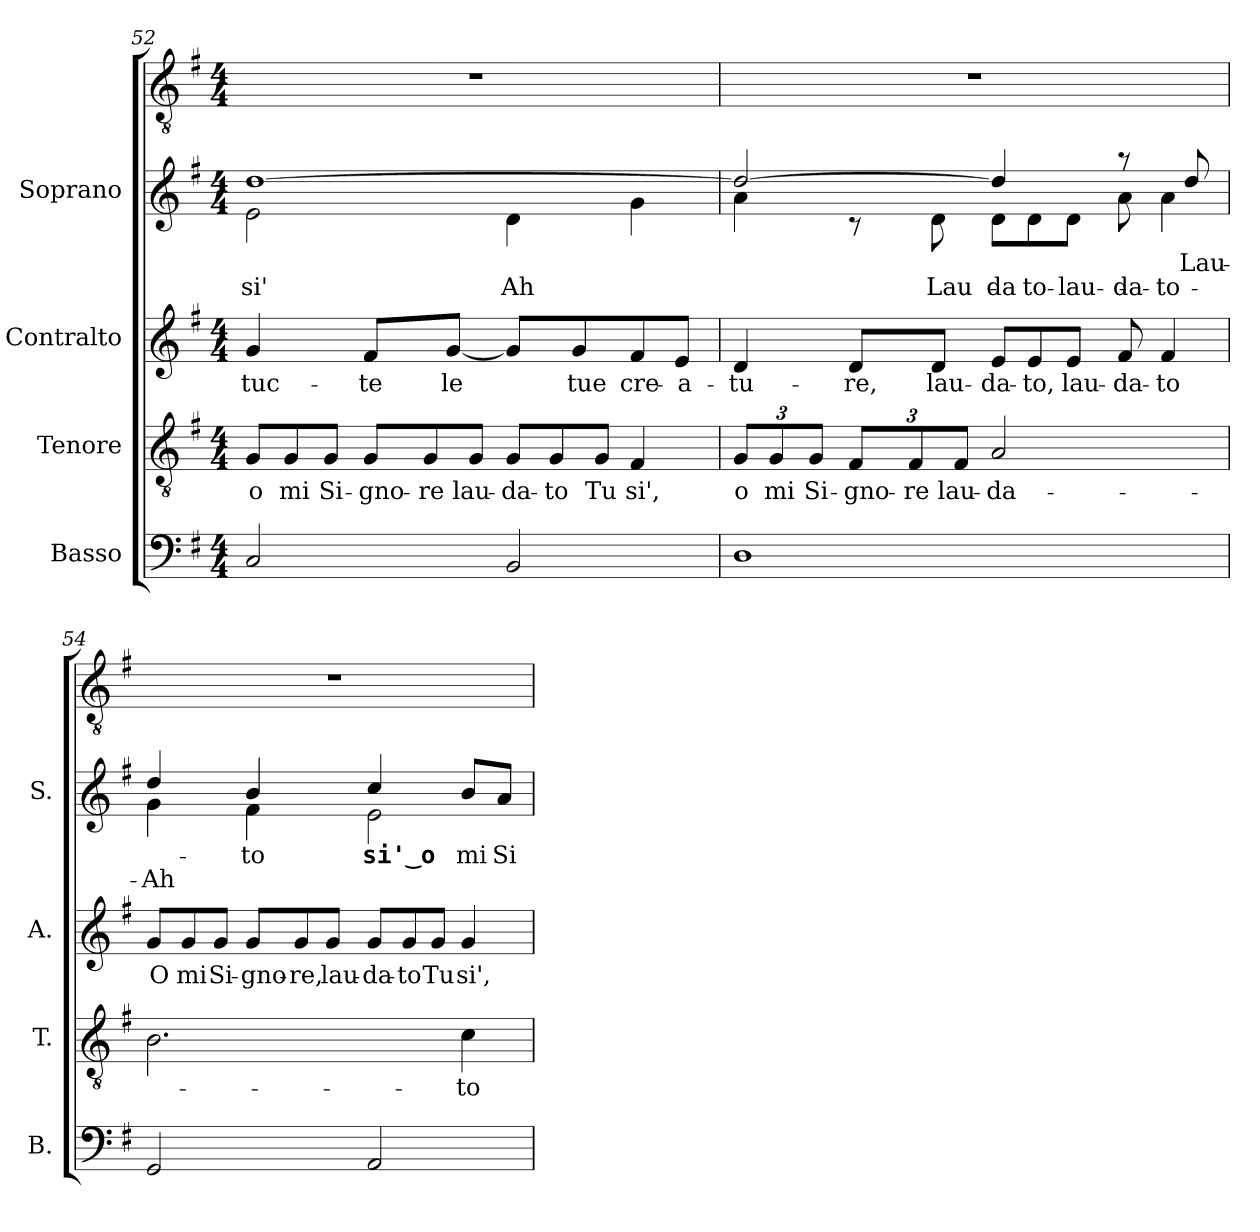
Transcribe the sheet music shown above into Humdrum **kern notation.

**kern	**kern	**text	**kern	**text	**kern	**text	**text	**kern
*part5	*part4	*part4	*part3	*part3	*part2	*part2	*part2	*part1
*staff5	*staff4	*staff4	*staff3	*staff3	*staff2	*staff2	*staff2	*staff1
*I"Basso	*I"Tenore	*	*I"Contralto	*	*I"Soprano	*	*	*
*I'B.	*I'T.	*	*I'A.	*	*I'S.	*	*	*
*clefF4	*clefGv2	*	*clefG2	*	*clefG2	*	*	*clefGv2
*k[f#]	*k[f#]	*	*k[f#]	*	*k[f#]	*	*	*k[f#]
*e:	*e:	*	*e:	*	*e:	*	*	*e:
*M4/4	*M4/4	*	*M4/4	*	*M4/4	*	*	*M4/4
*	*Xtuplet	*	*	*	*	*	*	*
=52	=52	=52	=52	=52	=52	=52	=52	=52
!	!	!LO:LY:b	!	!	!	!	!	!
!	!	!	!	!LO:LY:b	!	!	!	!
!	!	!	!	!	!	!LO:LY:b	!	!
*	*	*	*	*	*^	*	*	*
!	!	!	!	!	!	!	!	!LO:LY:b	!
2C/	12G/L	o	4g/	tuc-	[>1dd	2e\	.	si'	1r
!	!	!LO:LY:b	!	!	!	!	!	!	!
.	12G/	mi	.	.	.	.	.	.	.
!	!	!LO:LY:b	!	!	!	!	!	!	!
.	12G/J	Si-	.	.	.	.	.	.	.
!	!	!LO:LY:b	!	!	!	!	!	!	!
!	!	!	!	!LO:LY:b	!	!	!	!	!
.	12G/L	-gno-	8f#/L	-te	.	.	.	.	.
!	!	!LO:LY:b	!	!	!	!	!	!	!
.	12G/	-re	.	.	.	.	.	.	.
!	!	!	!	!LO:LY:b	!	!	!	!	!
.	.	.	[8g/J	le	.	.	.	.	.
!	!	!LO:LY:b	!	!	!	!	!	!	!
.	12G/J	lau-	.	.	.	.	.	.	.
!	!	!LO:LY:b	!	!	!	!	!	!	!
!	!	!	!	!	!	!	!	!LO:LY:b	!
2BB/	12G/L	-da-	8g/L]	.	.	4d\	.	Ah	.
!	!	!LO:LY:b	!	!	!	!	!	!	!
.	12G/	-to	.	.	.	.	.	.	.
!	!	!	!	!LO:LY:b	!	!	!	!	!
.	.	.	8g/	tue	.	.	.	.	.
!	!	!LO:LY:b	!	!	!	!	!	!	!
.	12G/J	Tu	.	.	.	.	.	.	.
!	!	!LO:LY:b	!	!	!	!	!	!	!
!	!	!	!	!LO:LY:b	!	!	!	!	!
.	4F#/	si',	8f#/	cre-	.	4g\	.	.	.
!	!	!	!	!LO:LY:b	!	!	!	!	!
.	.	.	8e/J	-a-	.	.	.	.	.
!!LO:LB:g=z
=53	=53	=53	=53	=53	=53	=53	=53	=53	=53
*	*tuplet	*	*	*	*	*	*	*	*
!	!	!LO:LY:b	!	!	!	!	!	!	!
!	!	!	!	!LO:LY:b	!	!	!	!	!
1D	12G/L	o	4d/	-tu-	2dd/_	4a\	.	.	1r
!	!	!LO:LY:b	!	!	!	!	!	!	!
.	12G/	mi	.	.	.	.	.	.	.
!	!	!LO:LY:b	!	!	!	!	!	!	!
.	12G/J	Si-	.	.	.	.	.	.	.
!	!	!LO:LY:b	!	!	!	!	!	!	!
!	!	!	!	!LO:LY:b	!	!	!	!	!
.	12F#/L	-gno-	8d/L	-re,	.	8rc	.	.	.
!	!	!LO:LY:b	!	!	!	!	!	!	!
.	12F#/	-re	.	.	.	.	.	.	.
!	!	!	!	!LO:LY:b	!	!	!	!	!
!	!	!	!	!	!	!	!	!LO:LY:b	!
.	.	.	8d/J	lau-	.	8d\	.	Lau-	.
!	!	!LO:LY:b	!	!	!	!	!	!	!
.	12F#/J	lau-	.	.	.	.	.	.	.
!	!	!LO:LY:b	!	!	!	!	!	!	!
*	*	*	*Xtuplet	*	*	*	*	*	*
!	!	!	!	!LO:LY:b	!	!	!	!	!
*	*	*	*	*	*	*Xtuplet	*	*	*
!	!	!	!	!	!	!	!	!LO:LY:b	!
.	2A/	-da-	12e/L	-da-	4dd/]	12d\L	.	-da-	.
!	!	!	!	!LO:LY:b	!	!	!	!	!
!	!	!	!	!	!	!	!	!LO:LY:b	!
.	.	.	12e/	-to,	.	12d\	.	-to	.
!	!	!	!	!LO:LY:b	!	!	!	!	!
!	!	!	!	!	!	!	!	!LO:LY:b	!
.	.	.	12e/J	lau-	.	12d\J	.	lau-	.
!	!	!	!	!LO:LY:b	!	!	!	!	!
!	!	!	!	!	!	!	!	!LO:LY:b	!
.	.	.	12f#/	-da-	8raa	12a\	.	-da-	.
!	!	!	!	!LO:LY:b	!	!	!	!	!
!	!	!	!	!	!	!	!	!LO:LY:b	!
.	.	.	6f#/	-to	.	6a\	.	-to	.
!	!	!	!	!	!	!	!LO:LY:a	!	!
.	.	.	.	.	8dd/	.	Lau-	.	.
=54	=54	=54	=54	=54	=54	=54	=54	=54	=54
!	!	!	!	!LO:LY:b	!	!	!	!	!
!	!	!	!	!	!	!	!LO:LY:a	!	!
!	!	!	!	!	!	!	!	!LO:LY:b	!
2GG/	2.B\	.	12g/L	O	4dd/	4g\	.	Ah	1r
!	!	!	!	!LO:LY:b	!	!	!	!	!
.	.	.	12g/	mi	.	.	.	.	.
!	!	!	!	!LO:LY:b	!	!	!	!	!
.	.	.	12g/J	Si-	.	.	.	.	.
!	!	!	!	!LO:LY:b	!	!	!	!	!
!	!	!	!	!	!	!	!LO:LY:a	!	!
.	.	.	12g/L	-gno-	4b/	4f#\	-to	.	.
!	!	!	!	!LO:LY:b	!	!	!	!	!
.	.	.	12g/	-re,	.	.	.	.	.
!	!	!	!	!LO:LY:b	!	!	!	!	!
.	.	.	12g/J	lau-	.	.	.	.	.
!	!	!	!	!LO:LY:b	!	!	!	!	!
!	!	!	!	!	!	!	!LO:LY:a	!	!
2AA/	.	.	12g/L	-da-	4cc/	2e\	si'‿o	.	.
!	!	!	!	!LO:LY:b	!	!	!	!	!
.	.	.	12g/	-to	.	.	.	.	.
!	!	!	!	!LO:LY:b	!	!	!	!	!
.	.	.	12g/J	Tu	.	.	.	.	.
!	!	!LO:LY:b	!	!	!	!	!	!	!
!	!	!	!	!LO:LY:b	!	!	!	!	!
!	!	!	!	!	!	!	!LO:LY:a	!	!
.	4c\	-to	4g/	si',	8b/L	.	mi	.	.
!	!	!	!	!	!	!	!LO:LY:a	!	!
.	.	.	.	.	8a/J	.	Si-	.	.
*	*	*	*	*	*v	*v	*	*	*
=	=	=	=	=	=	=	=	=
*-	*-	*-	*-	*-	*-	*-	*-	*-
